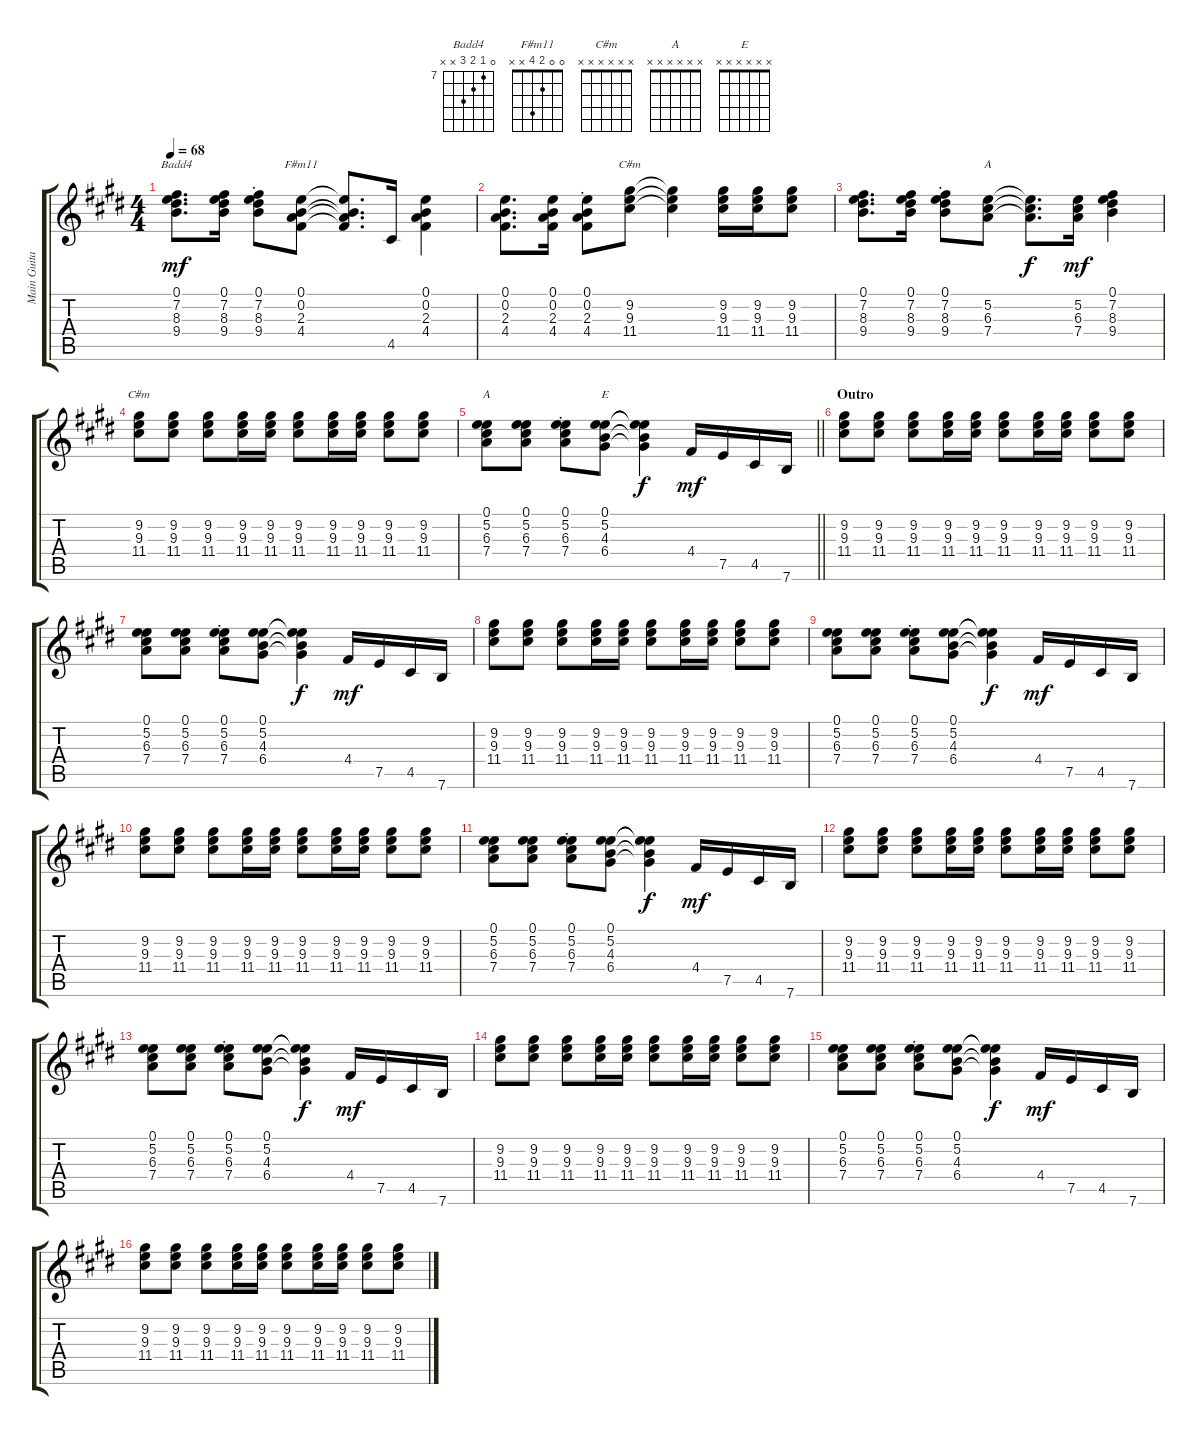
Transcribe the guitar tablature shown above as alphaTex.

\track ("Main Guitar" "Main Guita") {instrument electricguitarclean}
\staff {score tabs}
\tuning (E4 B3 G3 D3 A2 E2) {hide}
\chord ("Badd4" 0 7 8 9 x x) {firstfret 7}
\chord ("F#m11" 0 0 2 4 x x)
\chord ("C#m" x 9 9 11 x x) {firstfret 9 barre 0}
\chord ("A" x 5 6 7 x x) {firstfret 5}
\chord ("C#m" x x x x x x)
\chord ("A" x x x x x x)
\chord ("E" x x x x x x)
\ts (4 4)
\tempo 68
\clef g2
\ks e
(0.1 7.2 8.3 9.4).8{d ch "Badd4" dy mf} (0.1 7.2 8.3 9.4).16 (0.1{st} 7.2{st} 8.3{st} 9.4{st}).8 (0.1 0.2 2.3 4.4).8{ch "F#m11"} (0.1{t} 0.2{t} 2.3{t} 4.4{t}).8{d} 4.5.16 (0.1 0.2 2.3 4.4).4 |
(0.1 0.2 2.3 4.4).8{d} (0.1 0.2 2.3 4.4).16 (0.1{st} 0.2{st} 2.3{st} 4.4{st}).8 (9.2 9.3 11.4).8{ch "C#m"} (9.2{t} 9.3{t} 11.4{t}).4 (9.2 9.3 11.4).16 (9.2 9.3 11.4).16 (9.2 9.3 11.4).8 |
(0.1 7.2 8.3 9.4).8{d} (0.1 7.2 8.3 9.4).16 (0.1{st} 7.2{st} 8.3{st} 9.4{st}).8 (5.2 6.3 7.4).8{ch "A"} (5.2{t} 6.3{t} 7.4{t}).8{d dy f} (5.2 6.3 7.4).16{dy mf} (0.1 7.2 8.3 9.4).4 |
(9.2 9.3 11.4).8{ch "C#m"} (9.2 9.3 11.4).8 (9.2 9.3 11.4).8 (9.2 9.3 11.4).16 (9.2 9.3 11.4).16 (9.2 9.3 11.4).8 (9.2 9.3 11.4).16 (9.2 9.3 11.4).16 (9.2 9.3 11.4).8 (9.2 9.3 11.4).8 |
\barLineRight lightlight
(0.1 5.2 6.3 7.4).8{ch "A"} (0.1 5.2 6.3 7.4).8 (0.1{st} 5.2{st} 6.3{st} 7.4{st}).8 (0.1 5.2 4.3 6.4).8{ch "E"} (0.1{t} 5.2{t} 4.3{t} 6.4{t}).4{dy f} 4.4.16{dy mf} 7.5.16 4.5.16 7.6.16 |
\section ("" "Outro")
(9.2 9.3 11.4).8 (9.2 9.3 11.4).8 (9.2 9.3 11.4).8 (9.2 9.3 11.4).16 (9.2 9.3 11.4).16 (9.2 9.3 11.4).8 (9.2 9.3 11.4).16 (9.2 9.3 11.4).16 (9.2 9.3 11.4).8 (9.2 9.3 11.4).8 |
(0.1 5.2 6.3 7.4).8 (0.1 5.2 6.3 7.4).8 (0.1{st} 5.2{st} 6.3{st} 7.4{st}).8 (0.1 5.2 4.3 6.4).8 (0.1{t} 5.2{t} 4.3{t} 6.4{t}).4{dy f} 4.4.16{dy mf} 7.5.16 4.5.16 7.6.16 |
(9.2 9.3 11.4).8 (9.2 9.3 11.4).8 (9.2 9.3 11.4).8 (9.2 9.3 11.4).16 (9.2 9.3 11.4).16 (9.2 9.3 11.4).8 (9.2 9.3 11.4).16 (9.2 9.3 11.4).16 (9.2 9.3 11.4).8 (9.2 9.3 11.4).8 |
(0.1 5.2 6.3 7.4).8 (0.1 5.2 6.3 7.4).8 (0.1{st} 5.2{st} 6.3{st} 7.4{st}).8 (0.1 5.2 4.3 6.4).8 (0.1{t} 5.2{t} 4.3{t} 6.4{t}).4{dy f} 4.4.16{dy mf} 7.5.16 4.5.16 7.6.16 |
(9.2 9.3 11.4).8 (9.2 9.3 11.4).8 (9.2 9.3 11.4).8 (9.2 9.3 11.4).16 (9.2 9.3 11.4).16 (9.2 9.3 11.4).8 (9.2 9.3 11.4).16 (9.2 9.3 11.4).16 (9.2 9.3 11.4).8 (9.2 9.3 11.4).8 |
(0.1 5.2 6.3 7.4).8 (0.1 5.2 6.3 7.4).8 (0.1{st} 5.2{st} 6.3{st} 7.4{st}).8 (0.1 5.2 4.3 6.4).8 (0.1{t} 5.2{t} 4.3{t} 6.4{t}).4{dy f} 4.4.16{dy mf} 7.5.16 4.5.16 7.6.16 |
(9.2 9.3 11.4).8 (9.2 9.3 11.4).8 (9.2 9.3 11.4).8 (9.2 9.3 11.4).16 (9.2 9.3 11.4).16 (9.2 9.3 11.4).8 (9.2 9.3 11.4).16 (9.2 9.3 11.4).16 (9.2 9.3 11.4).8 (9.2 9.3 11.4).8 |
(0.1 5.2 6.3 7.4).8 (0.1 5.2 6.3 7.4).8 (0.1{st} 5.2{st} 6.3{st} 7.4{st}).8 (0.1 5.2 4.3 6.4).8 (0.1{t} 5.2{t} 4.3{t} 6.4{t}).4{dy f} 4.4.16{dy mf} 7.5.16 4.5.16 7.6.16 |
(9.2 9.3 11.4).8 (9.2 9.3 11.4).8 (9.2 9.3 11.4).8 (9.2 9.3 11.4).16 (9.2 9.3 11.4).16 (9.2 9.3 11.4).8 (9.2 9.3 11.4).16 (9.2 9.3 11.4).16 (9.2 9.3 11.4).8 (9.2 9.3 11.4).8 |
(0.1 5.2 6.3 7.4).8{volume 5} (0.1 5.2 6.3 7.4).8 (0.1{st} 5.2{st} 6.3{st} 7.4{st}).8 (0.1 5.2 4.3 6.4).8 (0.1{t} 5.2{t} 4.3{t} 6.4{t}).4{dy f} 4.4.16{dy mf} 7.5.16 4.5.16 7.6.16 |
(9.2 9.3 11.4).8 (9.2 9.3 11.4).8 (9.2 9.3 11.4).8 (9.2 9.3 11.4).16 (9.2 9.3 11.4).16 (9.2 9.3 11.4).8 (9.2 9.3 11.4).16 (9.2 9.3 11.4).16 (9.2 9.3 11.4).8 (9.2 9.3 11.4).8
